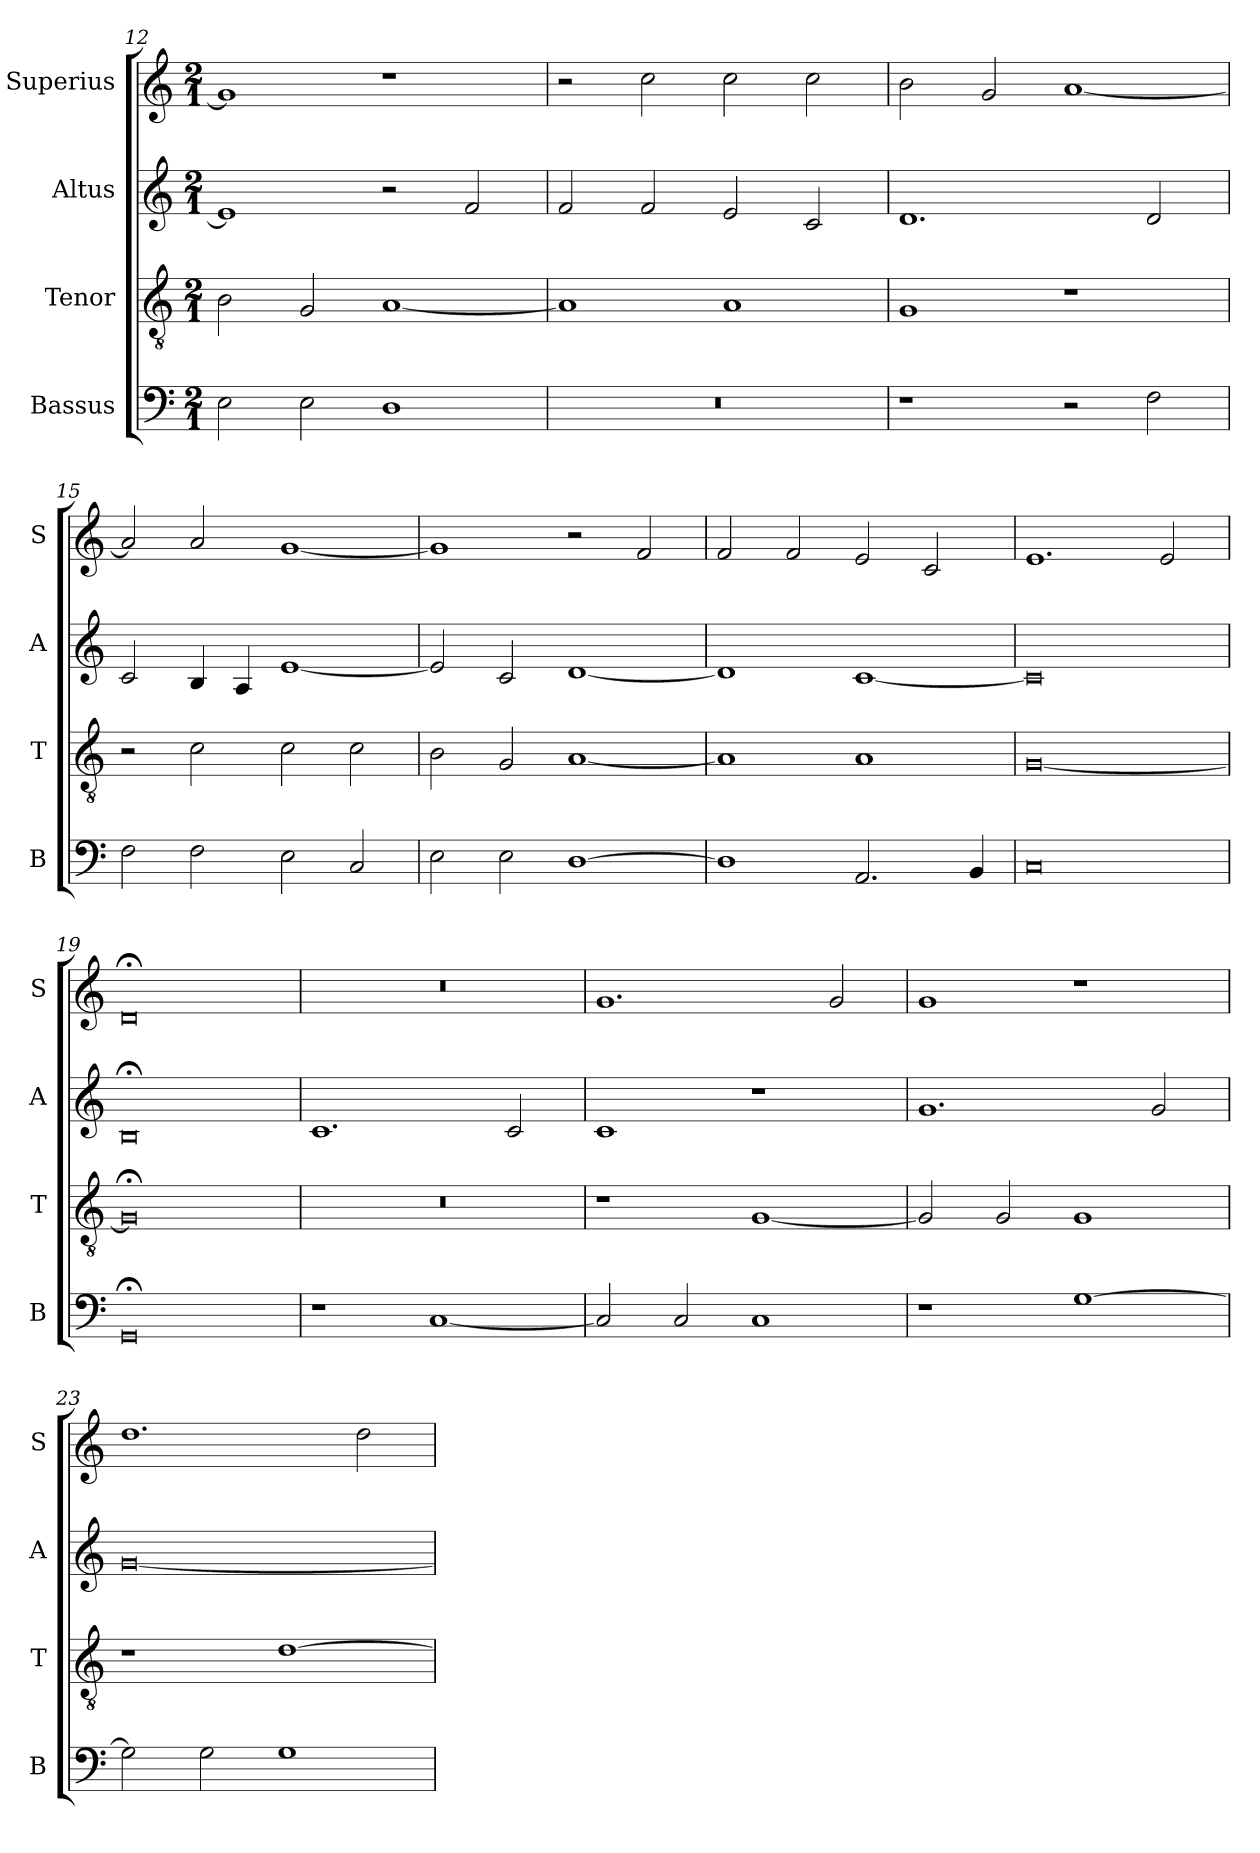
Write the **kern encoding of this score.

**kern	**kern	**kern	**kern
*part4	*part3	*part2	*part1
*staff4	*staff3	*staff2	*staff1
*I"Bassus	*I"Tenor	*I"Altus	*I"Superius
*I'B	*I'T	*I'A	*I'S
*clefF4	*clefGv2	*clefG2	*clefG2
*k[]	*k[]	*k[]	*k[]
*C:	*C:	*C:	*C:
*M2/1	*M2/1	*M2/1	*M2/1
=12	=12	=12	=12
2E	2B	1e]	1g]
2E	2G	.	.
1D	[1A	2r	1r
.	.	2f	.
=13	=13	=13	=13
0r	1A]	2f	2r
.	.	2f	2cc
.	1A	2e	2cc
.	.	2c	2cc
=14	=14	=14	=14
1r	1G	1.d	2b
.	.	.	2g
2r	1r	.	[1a
2F	.	2d	.
=15	=15	=15	=15
2F	2r	2c	2a]
2F	2c	4B	2a
.	.	4A	.
2E	2c	[1e	[1g
2C	2c	.	.
=16	=16	=16	=16
2E	2B	2e]	1g]
2E	2G	2c	.
[1D	[1A	[1d	2r
.	.	.	2f
=17	=17	=17	=17
1D]	1A]	1d]	2f
.	.	.	2f
2.AA	1A	[1c	2e
.	.	.	2c
4BB	.	.	.
=18	=18	=18	=18
0C	[0G	0c]	1.e
.	.	.	2e
=19	=19	=19	=19
0GG;<	0G;<]	0B;<	0d;<
=20	=20	=20	=20
1r	0r	1.c	0r
[1C	.	.	.
.	.	2c	.
=21	=21	=21	=21
2C]	1r	1c	1.g
2C	.	.	.
1C	[1G	1r	.
.	.	.	2g
=22	=22	=22	=22
1r	2G]	1.g	1g
.	2G	.	.
[1G	1G	.	1r
.	.	2g	.
=23	=23	=23	=23
2G]	1r	[0g	1.dd
2G	.	.	.
1G	[1d	.	.
.	.	.	2dd
=	=	=	=
*-	*-	*-	*-
